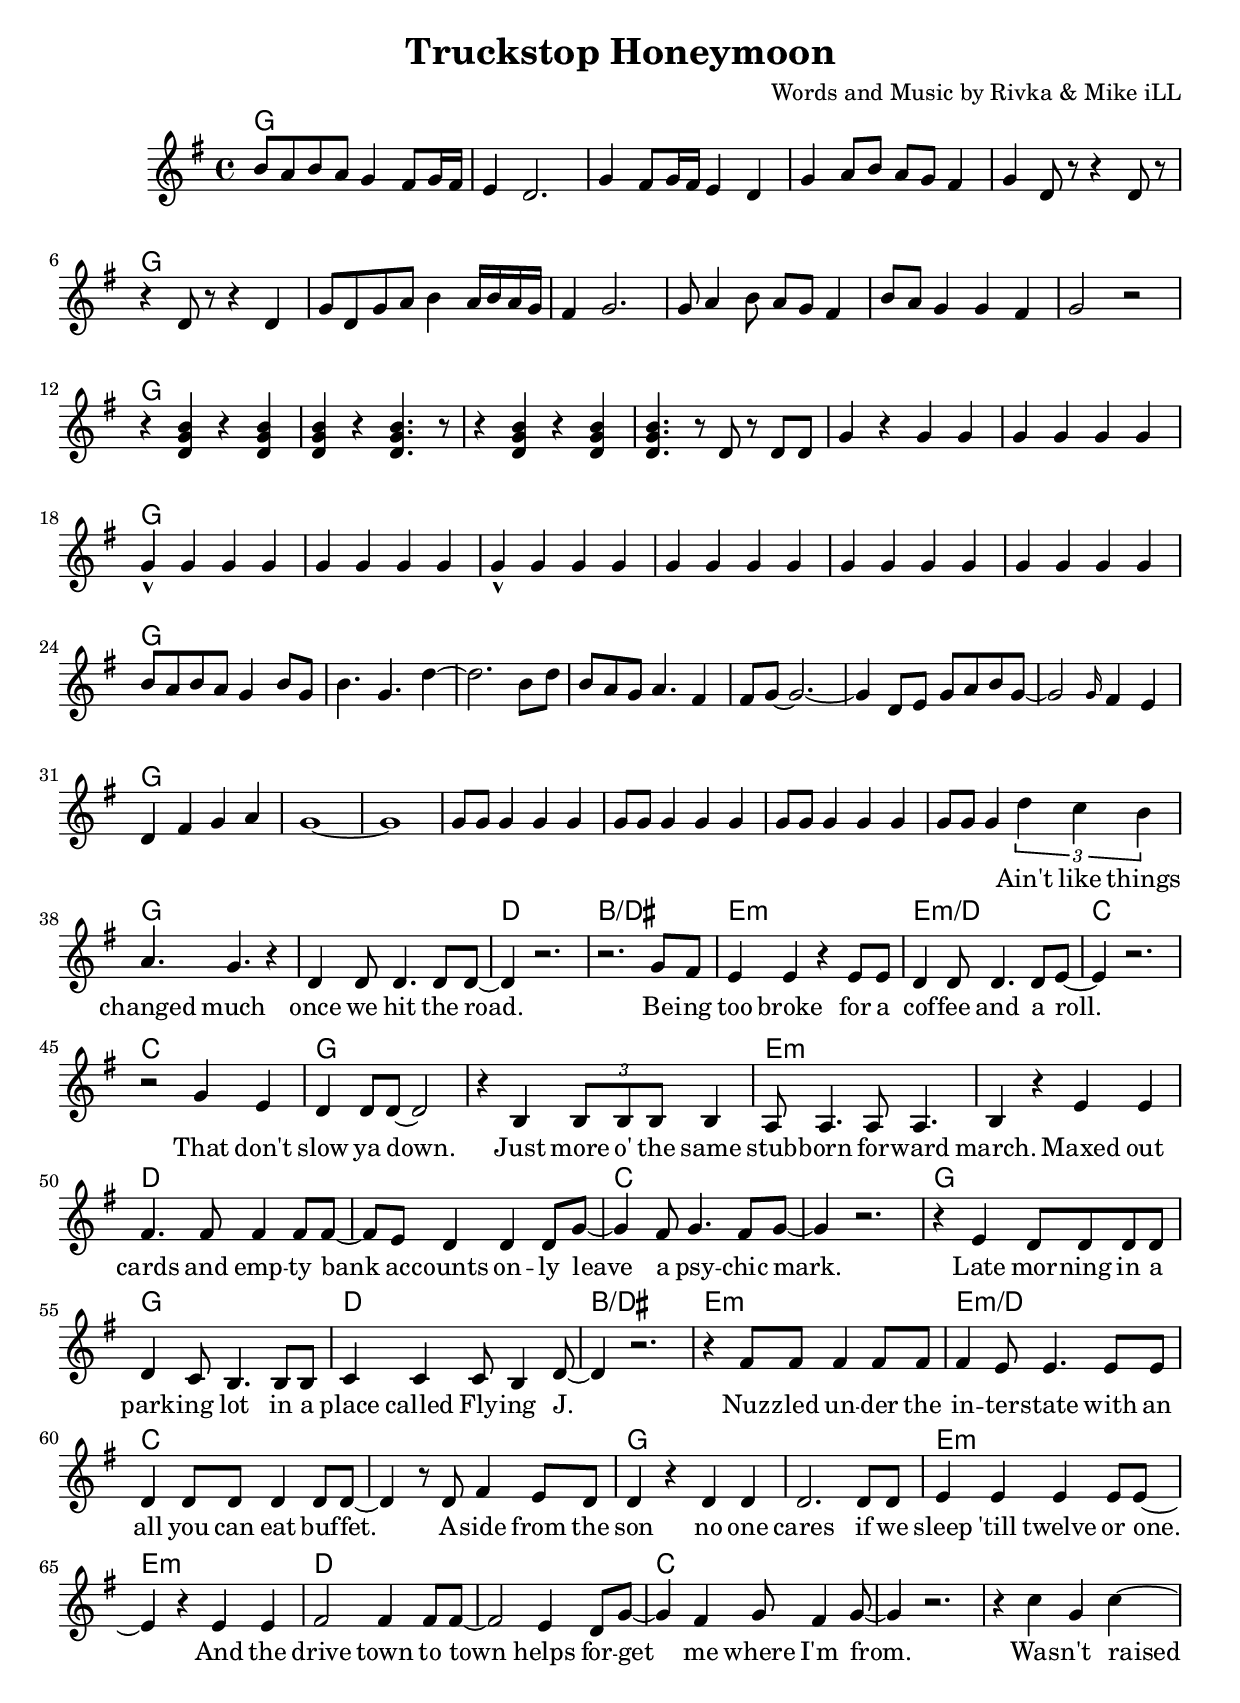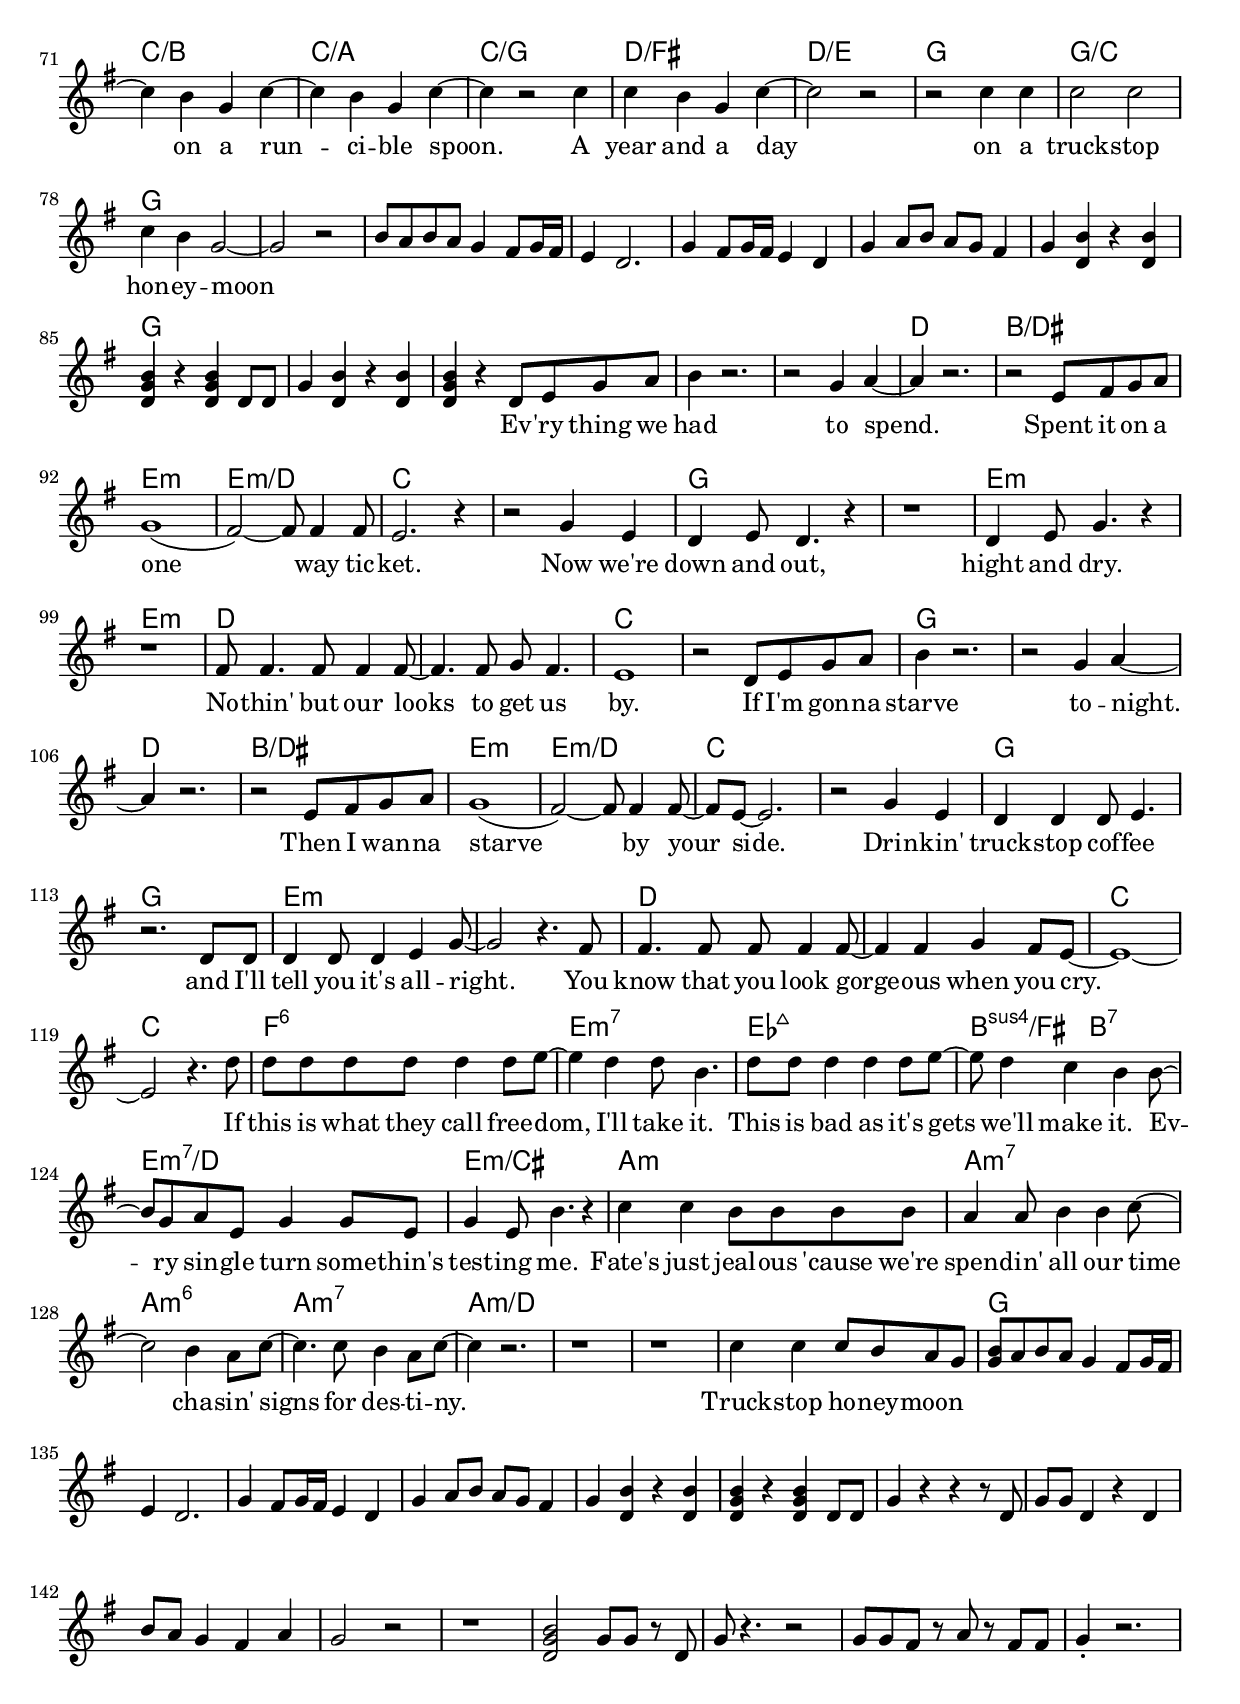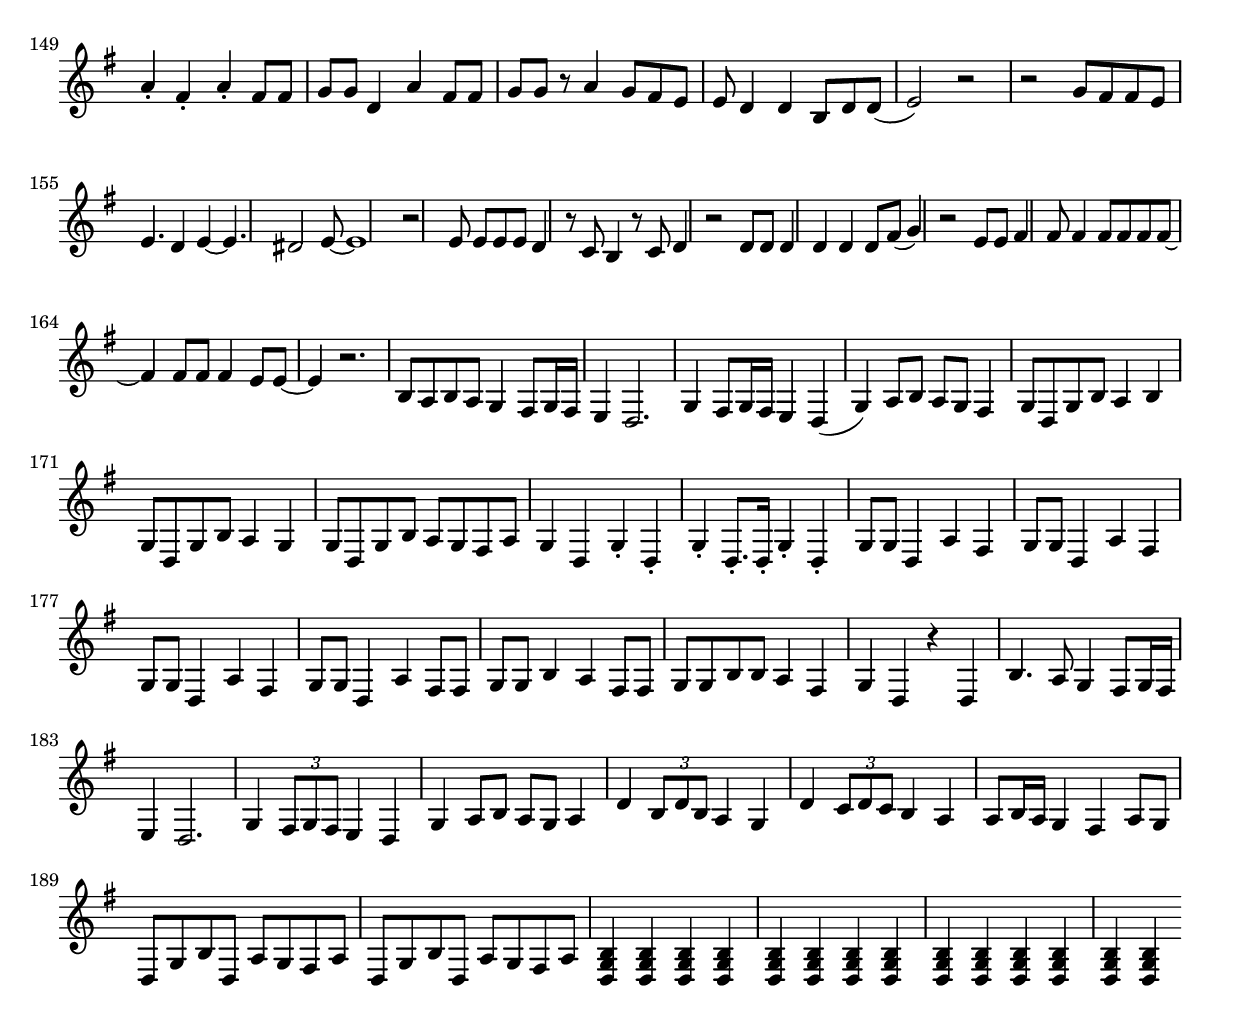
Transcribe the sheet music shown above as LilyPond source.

\version "2.18.2"

\header {
  title = "Truckstop Honeymoon"
  composer = "Words and Music by Rivka & Mike iLL"
  tag = "Copyright R. and M. Kilmer Creative Commons Attribution-NonCommercial, BMI"
}

\paper{ print-page-number = ##f bottom-margin = 0.5\in }

melody = \relative c'' {
  \clef treble
  \key g \major
  \time 4/4
  b8 a b a g4 fis8 g16 fis | e4 d2. | g4 fis8 g16 fis e4 d | g a8 b a g fis4 |
  g d8 r r4 d8 r | r4 d8 r r4 d | g8 d g a b4 a16 b a g | fis4 g2. |
  g8 a4 b8 a g fis4 | b8 a g4 g fis g2 r | r4 << d g b >> r4 << d, g b >> | << d, g b >> r << d,4. g b >> r8 |
  r4 << d, g b >> r4 << d, g b >> | << d,4. g b >> r8 d,8 r d d | g4 r g g | g g g g |
  g-^ g g g | g g g g  | g-^ g g g | g g g g |
  g g g g | g g g g | b8 a b a g4 b8 g | b4. g d'4~ | d2. b8 d |
  b a g a4. fis4 | fis8 g~ g2.~ | g4 d8 e g a b g~ |
  g2 \grace g16 fis4 e | d4 fis g a | g1~ | g |
  g8 g g4 g g | g8 g g4 g g | g8 g g4 g g | g8 g g4
   
  \new Voice = "verse_one" {
  \tuplet 3/2 { d' c b } | % Ain't
  a4. g r4 | d d8 d4. d8 d~ | d4 r2. | r2. g8 fis | % changed ... road. Being 
  e4 e r e8 e | d4 d8 d4. d8 e~ | e4 r2. | r2 g4 e | % too broke ... role. That don't
  d4 d8 d~ d2 | r4 b \tuplet 3/2 { b8 b b} b4 | a8 a4. a8 a4. | b4 r e e | % slow ya down. Just more of the ... maxed out
  fis4. fis8 fis4 fis8 fis~ | fis e8 d4 d4 d8 g8~ | g4 fis8 g4. fis8 g~ | g4 r2. | % cards ... psychic mark
  
  r4 e d8 d d d | d4 c8 b4. b8 b | c4 c c8 b4 d8~ | d4 r2. | % Late ... Flying J
  r4 fis8 fis fis4 fis8 fis | fis4 e8 e4. e8 e | d4 d8 d d4 d8 d~ | d4 r8 d8 fis4 e8 d | % Nuzzled ... buffet. Aside from the 
  d4 r d d | d2. d8 d | e4 e e e8 e~ | e4 r e e | % sun. No one cares ... and the
  fis2 fis4 fis8 fis~ | fis2 e4 d8 g~ | g4 fis g8 fis4 g8~ | g4 r2. | % drive town ... helps forget me where I'm from
  
  r4 c g c~ | c b g c~ | c b g c~ | c r2 c4 | % Wasn't raised in a runcible spoon. A
  c b g c~ | c2 r | r c4 c | c2 c | % year and ... day on a truck stop
  c4 b g2~ | g2 r2 |  % honey moon
  }
  
  b8 a b a g4 fis8 g16 fis | e4 d2. | g4 fis8 g16 fis e4 d | g a8 b a g fis4 |
  g4 << d b' >> r << d, b' >> | << d, g b >> r << d, g b >> d,8 d | g4 << d b' >> r << d, b' >> | << d, g b >> r 
  
  \new Voice = "verse_two" {
  	d,8 e g a |
  	b4 r2. | r2 g4 a~ |a4 r2. | r2 e8 fis g a | % had to spend
  	g1( | fis2)~ fis8 fis4 fis8 | e2. r4 | r2 g4 e |
  	d4 e8 d4. r4 | r1 | d4 e8 g4. r4 | r1 | 
  	fis8 fis4. fis8 fis4 fis8~ | fis4. fis8 g8 fis4. | e1 | r2 
  	
  	d8 e g a | % If I'm gonna starve
  	b4 r2. | r2 g4 a~ |a4 r2. | r2 e8 fis g a |
  	g1( | fis2)~ fis8 fis4 fis8~ | fis e~ e2. | r2 g4 e % ... drinkin
  	d4 d d8 e4. | r2. d8 d | d4 d8 d4 e4 g8~ | g2 r4. fis8 | % ... alright ya 
  	fis4. fis8 fis fis4 fis8~ | fis4 fis g fis8 e~ | e1~ | e2 r4. d'8 |
  	
  	d8 d d d d4 d8 e~ | e4 d d8 b4. | d8 d d4 d d8 e~ | e d4 c b b8~ | % This is what they call freedom ... make it
  	b g a e g4 g8 e | g4 e8 b'4. r4 | c4 c b8 b b b | a4 a8 b4 b c8~ | % Evry single .... fates ... all our ti-
  	c2 b4 a8 c~ | c4. c8 b4 a8 c~ | c4 r2. | r1 | r | c4 c c8 b a g~ | % ... truckstop honeymoon__
  	
  }
  
  << g8 b8 >> a b a g4 fis8 g16 fis | e4 d2. | g4 fis8 g16 fis e4 d | g a8 b a g fis4 |
  g4 << d b' >> r << d, b' >> | << d, g b >> r << d, g b >> d,8 d | g4 r r r8 d | g8 g d4 r d |
  b'8 a g4 fis a | g2 r | r1 | << d2 g b >> g8 g r d |
  g8 r4. r2 | g8 g fis r8 a r fis8 fis | g4\staccato r2. | a4\staccato fis\staccato a\staccato fis8 fis |
  g8 g d4 a' fis8 fis | g g r
  
  \new Voice = "verse_three" {
  	a4 g8 fis e | e d4 d b8 d d( | e2) r | r g8 fis fis e | e4. d4 e4~ |
  	e4. dis2 e8~ | e1 | r2 e8 e e e | d4 r8 c8 b4 r8 c | d4 r2 d8 d |
  	d4 d d d8 fis8( | g4 ) r2 e8 e | fis4 fis8 fis4 fis8 fis fis fis~ | fis4 fis8 fis fis4 e8 e~ |
  	e4 r2. |
  }
  
  b8 a b a g4 fis8 g16 fis | e4 d2. | g4 fis8 g16 fis e4 d( | g) a8 b a g fis4 | 
  g8 d g b a4 b | g8 d g b a4 g | g8 d g b a g fis a | g4 d g\staccato d\staccato |
  g\staccato d8.\staccato d16\staccato g4\staccato d\staccato | g8 g d4 a' fis | g8 g d4 a' fis | g8 g d4 a' fis | 
  g8 g d4 a' fis8 fis | g8 g b4 a fis8 fis | g8 g b b a4 fis | g d r d | 
  b'4. a8 g4 fis8 g16 fis | e4 d2. | g4 \tuplet 3/2 { fis8 g fis } e4 d | g a8 b a g a4 |
  d4 \tuplet 3/2 { b8 d b } a4 g | d'4 \tuplet 3/2 { c8 d c } b4 a | a8 b16 a g4 fis a8 g | d8 g b d, a' g fis a |
  d,8 g b d, a' g fis a | << d,4 g b >> << d,4 g b >> << d,4 g b >> << d,4 g b >> | << d,4 g b >> << d,4 g b >> << d,4 g b >> << d,4 g b >> | << d,4 g b >> << d,4 g b >> << d,4 g b >> << d,4 g b >> | 
  << d,4 g b >> << d,4 g b >>  | 
}

verse_one =  \lyricmode {
	\set associatedVoice = "verse_one"
 	Ain't like things 
 	changed much once we hit the road.
 	Be -- ing too broke for a cof -- fee and a roll.
	That don't slow ya down. Just more o' the same
	stub -- born for -- ward march. Maxed out 
	cards and emp -- ty bank ac -- counts on -- ly 
	leave a psy -- chic mark.
	
	Late mor -- ning in a park -- ing lot in a 
	place called Fly -- ing J.
	Nuz -- zled un -- der the in -- ter -- state with an all you can eat buf -- fet. A -- side from the
	son no one cares if we sleep 'till twelve or one. And the
	drive town to town helps for -- get me where I'm from.
	
	Was -- n't raised on a run -- ci -- ble spoon. A
	year and a day on a truck -- stop
	hon -- ey -- moon __.
}

verse_two =  \lyricmode {
	Ev -- 'ry thing we
	had to spend. Spent it on a 
	one way tic -- ket. Now we're
	down and out, hight and dry.
	No -- thin' but our looks to get us
	by.
	
	If I'm gon -- na 
	starve to -- night. Then I wan -- na
	starve by your side. Drin -- kin'
	truck -- stop cof -- fee and I'll
	tell you it's all -- right. You
	know that you look gorge -- ous when you 
	cry.
	
	If this is what they call free -- dom, I'll take it.
	This is bad as it's gets we'll make it.
	Ev -- ry sin -- gle turn some -- thin's test -- ing me.
	Fate's just jeal -- ous 'cause we're spen -- din' all our
	time cha -- sin' signs for des -- ti -- ny.
	
	Truck -- stop ho -- ney -- moon
}

verse_three = \lyricmode {
	
	We were near -- ly half in -- sane and broke down
	by the time we left our strange home -- town.
	Living at the edge of bored to death and a
	place called no sur -- prise where the
	only thing that e -- ver chan -- ges is what gets you
	high. I'd already 
	
	kicked dope and a bad slut ha -- bit twice at least. And I'd just been re --
	placed by a pro -- per queen at a west side hair sa -- lon. If we had
	what to lose it was get -- ting old on Mary -- jane and Jack. And a --
	way was the on -- ly worth -- while place to get.
	
	If this is what they call free -- dom, I'll take it.
	This is bad as it's gets we'll make it.
	Ev -- ry sin -- gle turn some -- thin's test -- ing me.
	Fate's just jeal -- ous 'cause we're spen -- din' all our
	time cha -- sin' signs for des -- ti -- ny.
	
	Truck -- stop ho -- ney -- moon
}

verse_four =  \lyricmode {
	If I e -- ver knew your strength, if I e -- ver
	be -- lieved in your resolve to a --
	chieve e -- ven your wild -- est dreams,
	no -- thing is as dire as it seems.
	
	E -- ven as the sky turns pink
	on a -- no -- ther night here at the brink,
	we're got love to make, re -- cords to break, and
	no -- thing but ro -- mance to fill the hours.
	
	If this is what they call free -- dom, I'll take it.
	This is bad as it's gets we'll make it.
	Ev -- ry sin -- gle turn some -- thin's test -- ing me.
	Fate's just jeal -- ous 'cause we're spen -- din' all our
	time cha -- sin' signs for des -- ti -- ny.
	
	Truck -- stop ho -- ney -- moon
}


harmonies = \chordmode {
  g1 | 
  g | g | g | g |
  g | g | g | g |
  g | g | g | g |
  g | g | g | g |
  g | g | g | g |
  g | g | g | g |
  g | g | g | g |
  g | g | g | g |
  g | g | g | g |
  
  g | g | d | b/dis | % changed much
  e:m | e:m/d | c | c |
  g | g | e:m | e:m |
  d | d | c | c |
  
  g | g | d | b/dis | % late morning
  e:m | e:m/d | c | c |
  g | g | e:m | e:m |
  d | d | c | c |
  
  c | c/b | c/a | c/g |
  d/fis | d/e | g | g/c |
  g | g | g | g |
  
  
  g | g | g | g |
  g | g | 
  
  g | g | d | b/dis | % 
  e:m | e:m/d | c | c |
  g | g | e:m | e:m |
  d | d | c | c |
  
  g | g | d | b/dis | % 
  e:m | e:m/d | c | c |
  g | g | e:m | e:m |
  d | d | c | c |
  
  f:6 | e:m7 | ees:maj7 | b2:sus/fis b:7 |
  e1:m7/d | e:m/cis |
  a:m | a:m7 | a:m6 | a:m7 |
  a:m/d | a:m/d | a:m/d | a:m/d |
  g
  
}

\score {
  <<
    \new ChordNames {
      \set chordChanges = ##t
      \harmonies
    }
    \new Voice = "one" { \melody }
    \new Lyrics \lyricsto "verse_one" \verse_one
    \new Lyrics \lyricsto "verse_two" \verse_two
  >>
  \layout { }
  \midi { }
}
